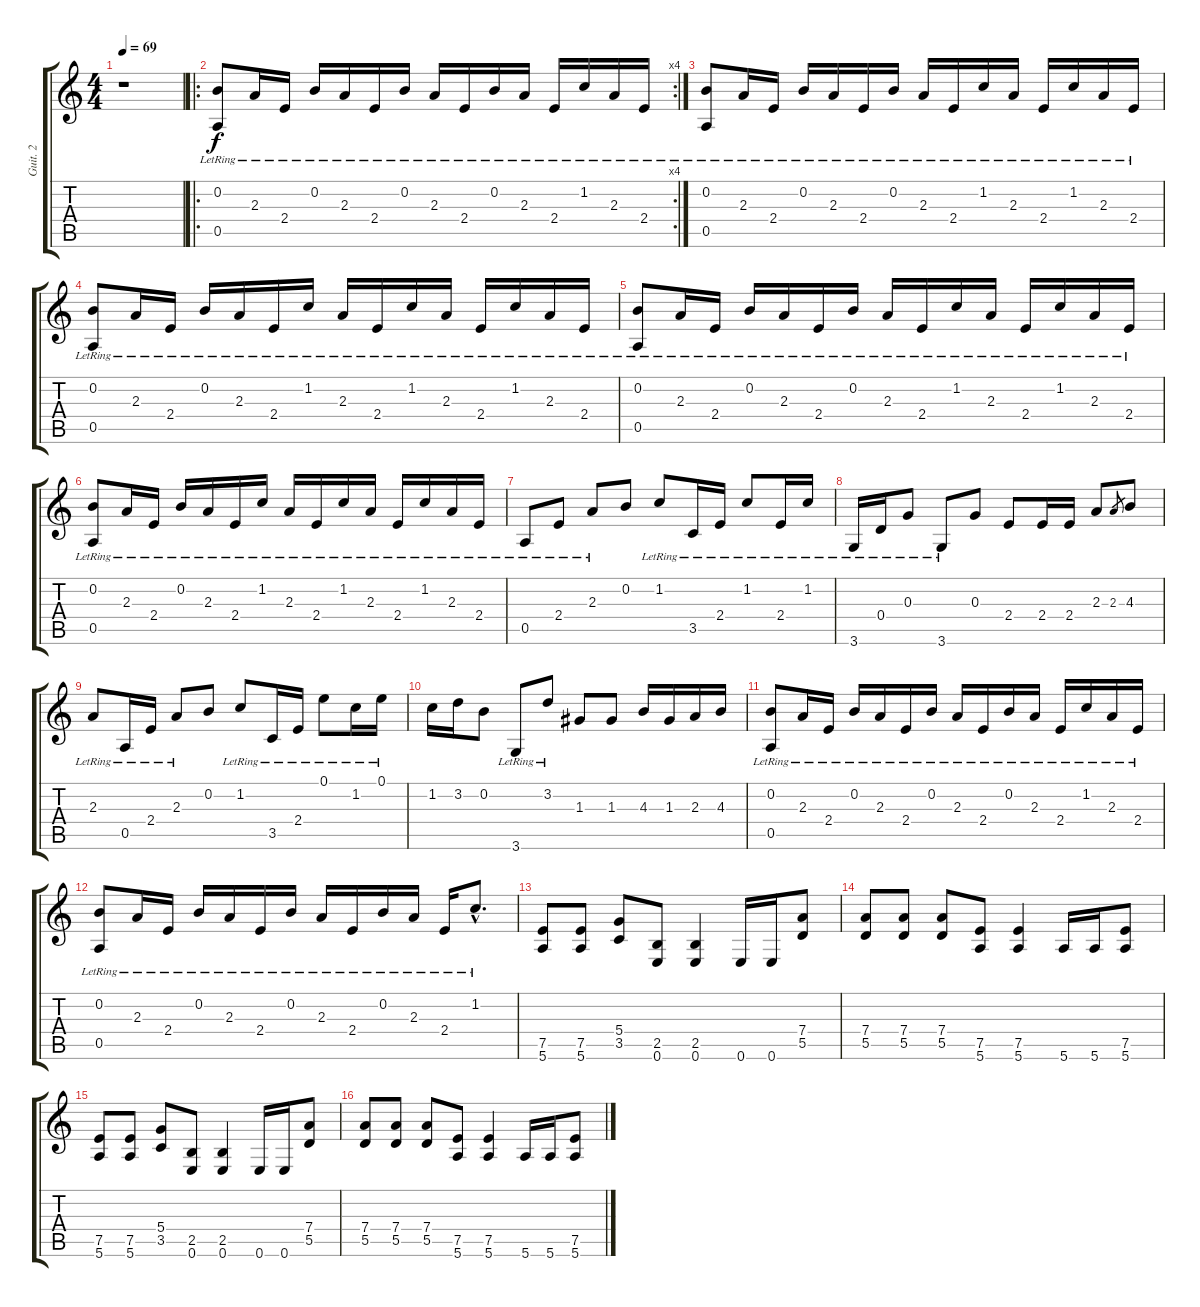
\track ("Guit. 2" "Guit. 2") {instrument distortionguitar}
\staff {score tabs}
\tuning (E4 B3 G3 D3 A2 E2) {hide}
\ts (4 4)
\tempo 69
\clef g2
\ks c
r.1{dy f instrument distortionguitar} |
\ro
\rc 4
(0.2{lr} 0.5{lr}).8{volume 11 instrument electricguitarjazz} 2.3{lr}.16 2.4{lr}.16 0.2{lr}.16 2.3{lr}.16 2.4{lr}.16 0.2{lr}.16 2.3{lr}.16 2.4{lr}.16 0.2{lr}.16 2.3{lr}.16 2.4{lr}.16 1.2{lr}.16 2.3{lr}.16 2.4{lr}.16 |
(0.2{lr} 0.5{lr}).8 2.3{lr}.16 2.4{lr}.16 0.2{lr}.16 2.3{lr}.16 2.4{lr}.16 0.2{lr}.16 2.3{lr}.16 2.4{lr}.16 1.2{lr}.16 2.3{lr}.16 2.4{lr}.16 1.2{lr}.16 2.3{lr}.16 2.4{lr}.16 |
(0.2{lr} 0.5{lr}).8 2.3{lr}.16 2.4{lr}.16 0.2{lr}.16 2.3{lr}.16 2.4{lr}.16 1.2{lr}.16 2.3{lr}.16 2.4{lr}.16 1.2{lr}.16 2.3{lr}.16 2.4{lr}.16 1.2{lr}.16 2.3{lr}.16 2.4{lr}.16 |
(0.2{lr} 0.5{lr}).8 2.3{lr}.16 2.4{lr}.16 0.2{lr}.16 2.3{lr}.16 2.4{lr}.16 0.2{lr}.16 2.3{lr}.16 2.4{lr}.16 1.2{lr}.16 2.3{lr}.16 2.4{lr}.16 1.2{lr}.16 2.3{lr}.16 2.4{lr}.16 |
(0.2{lr} 0.5{lr}).8 2.3{lr}.16 2.4{lr}.16 0.2{lr}.16 2.3{lr}.16 2.4{lr}.16 1.2{lr}.16 2.3{lr}.16 2.4{lr}.16 1.2{lr}.16 2.3{lr}.16 2.4{lr}.16 1.2{lr}.16 2.3{lr}.16 2.4{lr}.16 |
0.5{lr}.8{volume 12 instrument electricguitarjazz} 2.4{lr}.8 2.3{lr}.8 0.2.8 1.2{lr}.8 3.5{lr}.16 2.4{lr}.16 1.2{lr}.8 2.4{lr}.16 1.2{lr}.16 |
3.6{lr}.16 0.4{lr}.16 0.3{lr}.8 3.6{lr}.8 0.3.8 2.4.8 2.4.16 2.4.16 2.3.8 2.3.8{gr} 4.3.8 |
2.3{lr}.8 0.5{lr}.16 2.4{lr}.16 2.3{lr}.8 0.2.8 1.2{lr}.8 3.5{lr}.16 2.4{lr}.16 0.1{lr}.8 1.2{lr}.16 0.1{lr}.16 |
1.2.16 3.2.16 0.2.8 3.6{lr}.8 3.2{lr}.8 1.3.8 1.3.8 4.3.16 1.3.16 2.3.16 4.3.16 |
(0.2{lr} 0.5{lr}).8 2.3{lr}.16 2.4{lr}.16 0.2{lr}.16 2.3{lr}.16 2.4{lr}.16 0.2{lr}.16 2.3{lr}.16 2.4{lr}.16 0.2{lr}.16 2.3{lr}.16 2.4{lr}.16 1.2{lr}.16 2.3{lr}.16 2.4{lr}.16 |
(0.2{lr} 0.5{lr}).8 2.3{lr}.16 2.4{lr}.16 0.2{lr}.16 2.3{lr}.16 2.4{lr}.16 0.2{lr}.16 2.3{lr}.16 2.4{lr}.16 0.2{lr}.16 2.3{lr}.16 2.4{lr}.16 1.2{hac lr}.8{d} |
(7.5 5.6).8{volume 13 instrument distortionguitar} (7.5 5.6).8 (5.4 3.5).8 (2.5 0.6).8 (2.5 0.6).4 0.6.16 0.6.16 (7.4 5.5).8 |
(7.4 5.5).8 (7.4 5.5).8 (7.4 5.5).8 (7.5 5.6).8 (7.5 5.6).4 5.6.16 5.6.16 (7.5 5.6).8 |
(7.5 5.6).8 (7.5 5.6).8 (5.4 3.5).8 (2.5 0.6).8 (2.5 0.6).4 0.6.16 0.6.16 (7.4 5.5).8 |
(7.4 5.5).8 (7.4 5.5).8 (7.4 5.5).8 (7.5 5.6).8 (7.5 5.6).4 5.6.16 5.6.16 (7.5 5.6).8
